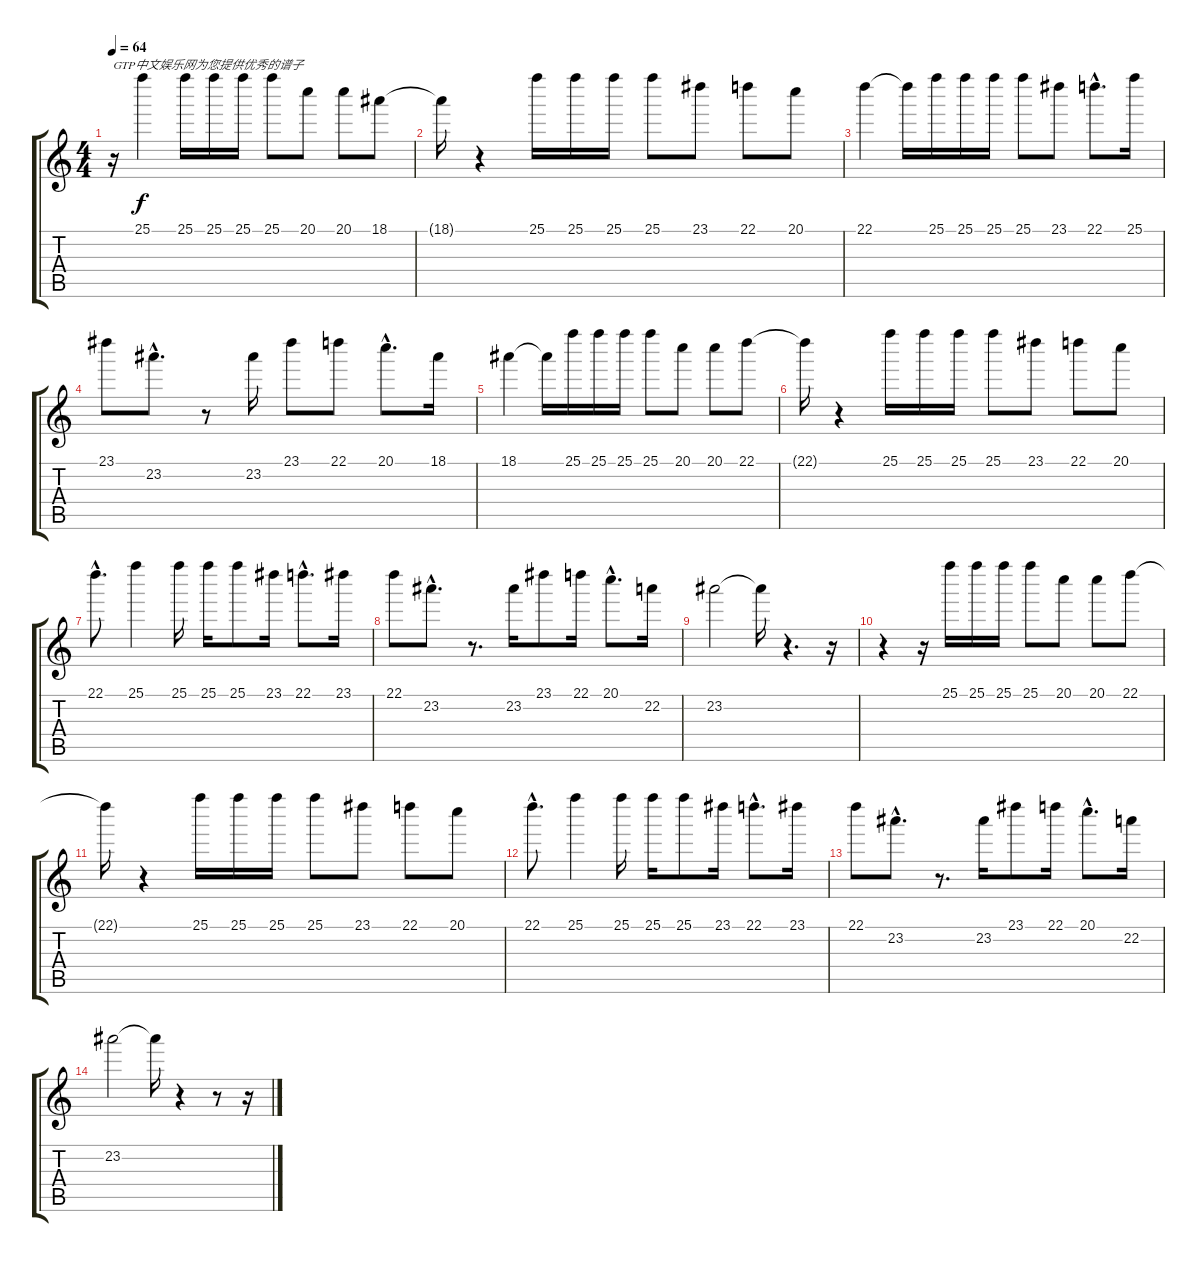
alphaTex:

\track "" {instrument overdrivenguitar}
\staff {score tabs}
\tuning (E4 B3 G3 D3 A2 E2) {hide}
\ts (4 4)
\tempo 64
\clef g2
\ks c
r.16{txt "GTP中文娱乐网为您提供优秀的谱子" dy f instrument overdrivenguitar} 25.1.4 25.1.16 25.1.16 25.1.16 25.1.8 20.1.8 20.1.8 18.1.8 |
18.1{t}.16 r.4 25.1.16 25.1.16 25.1.16 25.1.8 23.1.8 22.1.8 20.1.8 |
22.1.4 22.1{t}.16 25.1.16 25.1.16 25.1.16 25.1.8 23.1.8 22.1{hac}.8{d} 25.1.16 |
23.1.8 23.2{hac}.8{d} r.8 23.2.16 23.1.8 22.1.8 20.1{hac}.8{d} 18.1.16 |
18.1.4 18.1{t}.16 25.1.16 25.1.16 25.1.16 25.1.8 20.1.8 20.1.8 22.1.8 |
22.1{t}.16 r.4 25.1.16 25.1.16 25.1.16 25.1.8 23.1.8 22.1.8 20.1.8 |
22.1{hac}.8{d} 25.1.4 25.1.16 25.1.16 25.1.8 23.1.16 22.1{hac}.8{d} 23.1.16 |
22.1.8 23.2{hac}.8{d} r.8{d} 23.2.16 23.1.8 22.1.16 20.1{hac}.8{d} 22.2.16 |
23.2.2 23.2{t}.16 r.4{d} r.16 |
r.4 r.16 25.1.16 25.1.16 25.1.16 25.1.8 20.1.8 20.1.8 22.1.8 |
22.1{t}.16 r.4 25.1.16 25.1.16 25.1.16 25.1.8 23.1.8 22.1.8 20.1.8 |
22.1{hac}.8{d} 25.1.4 25.1.16 25.1.16 25.1.8 23.1.16 22.1{hac}.8{d} 23.1.16 |
22.1.8 23.2{hac}.8{d} r.8{d} 23.2.16 23.1.8 22.1.16 20.1{hac}.8{d} 22.2.16 |
23.2.2 23.2{t}.16 r.4 r.8 r.16
